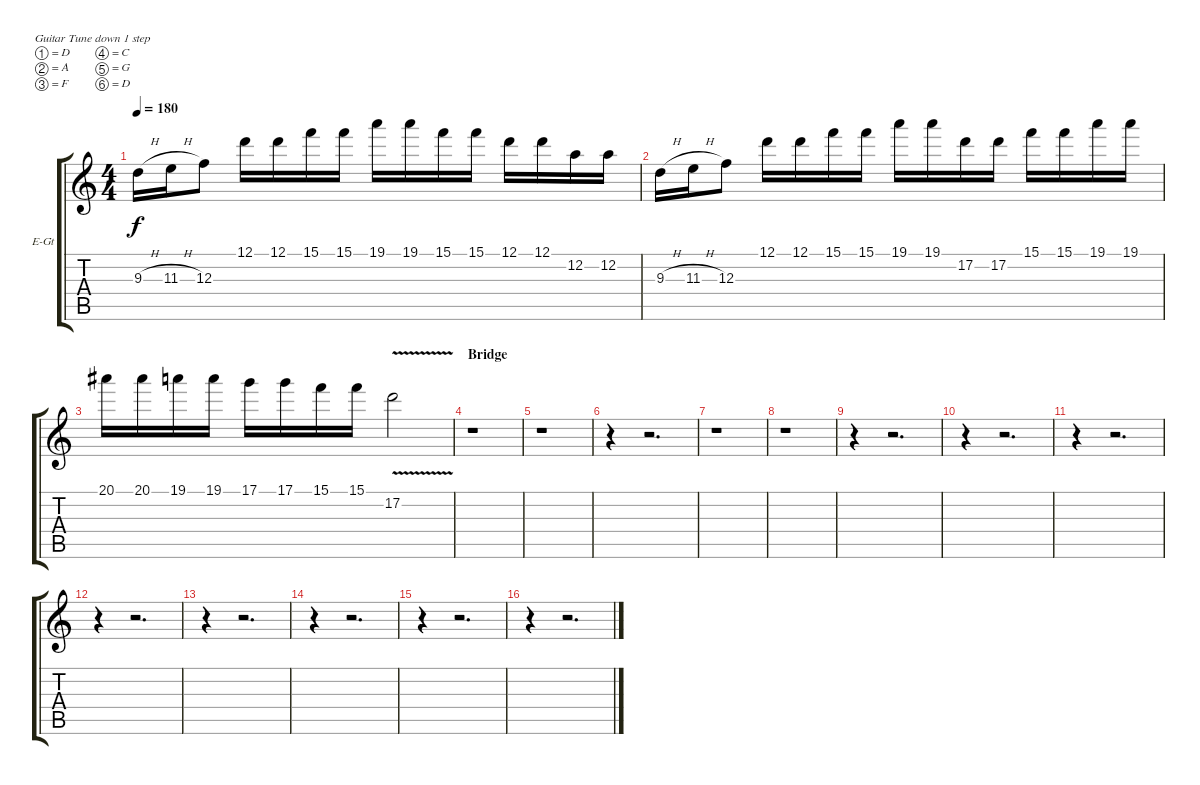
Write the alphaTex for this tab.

\bracketExtendMode groupsimilarinstruments
\firstSystemTrackNameOrientation horizontal
\otherSystemsTrackNameOrientation horizontal
\track ("Guitar 3" "E-Gt") {instrument distortionguitar}
\staff {score tabs}
\tuning (D4 A3 F3 C3 G2 D2)
\ts (4 4)
\tempo 180
\clef g2
\ks c
9.3{h}.16{dy f} 11.3{h}.16 12.3.8 12.1.16 12.1.16 15.1.16 15.1.16 19.1.16 19.1.16 15.1.16 15.1.16 12.1.16 12.1.16 12.2.16 12.2.16 |
9.3{h}.16 11.3{h}.16 12.3.8 12.1.16 12.1.16 15.1.16 15.1.16 19.1.16 19.1.16 17.2.16 17.2.16 15.1.16 15.1.16 19.1.16 19.1.16 |
20.1.16 20.1.16 19.1.16 19.1.16 17.1.16 17.1.16 15.1.16 15.1.16 17.2{v}.2 |
\section ("" "Bridge")
r.1 |
r.1 |
r.4 r.2{d} |
r.1 |
r.1 |
r.4 r.2{d} |
r.4 r.2{d} |
r.4 r.2{d} |
r.4 r.2{d} |
r.4 r.2{d} |
r.4 r.2{d} |
r.4 r.2{d} |
r.4 r.2{d}
